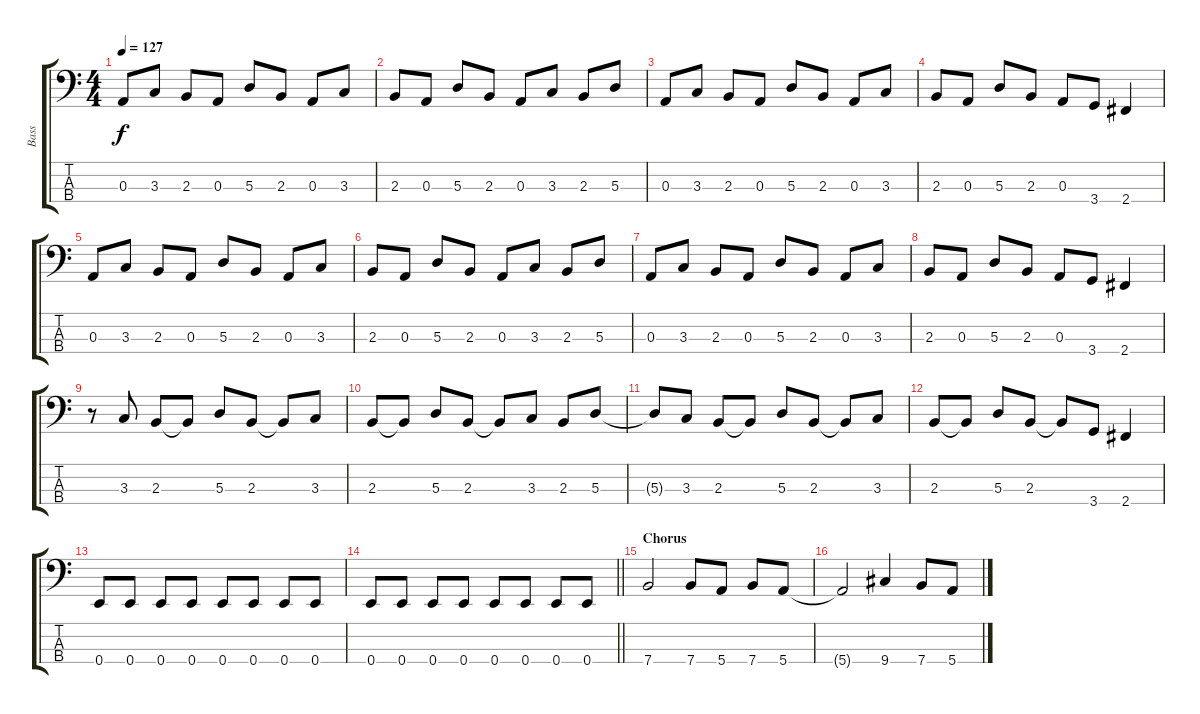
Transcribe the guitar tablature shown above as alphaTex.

\track ("Bass" "Bass") {instrument electricbassfinger}
\staff {score tabs}
\tuning (G2 D2 A1 E1) {hide}
\ts (4 4)
\tempo 127
\clef f4
\ks c
0.3.8{dy f volume 12} 3.3.8 2.3.8 0.3.8 5.3.8 2.3.8 0.3.8 3.3.8 |
2.3.8 0.3.8 5.3.8 2.3.8 0.3.8 3.3.8 2.3.8 5.3.8 |
0.3.8 3.3.8 2.3.8 0.3.8 5.3.8 2.3.8 0.3.8 3.3.8 |
2.3.8 0.3.8 5.3.8 2.3.8 0.3.8 3.4.8 2.4.4 |
0.3.8{volume 12} 3.3.8 2.3.8 0.3.8 5.3.8 2.3.8 0.3.8 3.3.8 |
2.3.8 0.3.8 5.3.8 2.3.8 0.3.8 3.3.8 2.3.8 5.3.8 |
0.3.8 3.3.8 2.3.8 0.3.8 5.3.8 2.3.8 0.3.8 3.3.8 |
2.3.8 0.3.8 5.3.8 2.3.8 0.3.8 3.4.8 2.4.4 |
r.8{volume 12} 3.3.8 2.3.8 2.3{t}.8 5.3.8 2.3.8 2.3{t}.8 3.3.8 |
2.3.8 2.3{t}.8 5.3.8 2.3.8 2.3{t}.8 3.3.8 2.3.8 5.3.8 |
5.3{t}.8 3.3.8 2.3.8 2.3{t}.8 5.3.8 2.3.8 2.3{t}.8 3.3.8 |
2.3.8 2.3{t}.8 5.3.8 2.3.8 2.3{t}.8 3.4.8 2.4.4 |
0.4.8 0.4.8 0.4.8 0.4.8 0.4.8 0.4.8 0.4.8 0.4.8 |
\barLineRight lightlight
0.4.8 0.4.8 0.4.8 0.4.8 0.4.8 0.4.8 0.4.8 0.4.8 |
\section ("" "Chorus")
7.4.2 7.4.8 5.4.8 7.4.8 5.4.8 |
5.4{t}.2 9.4.4 7.4.8 5.4.8
